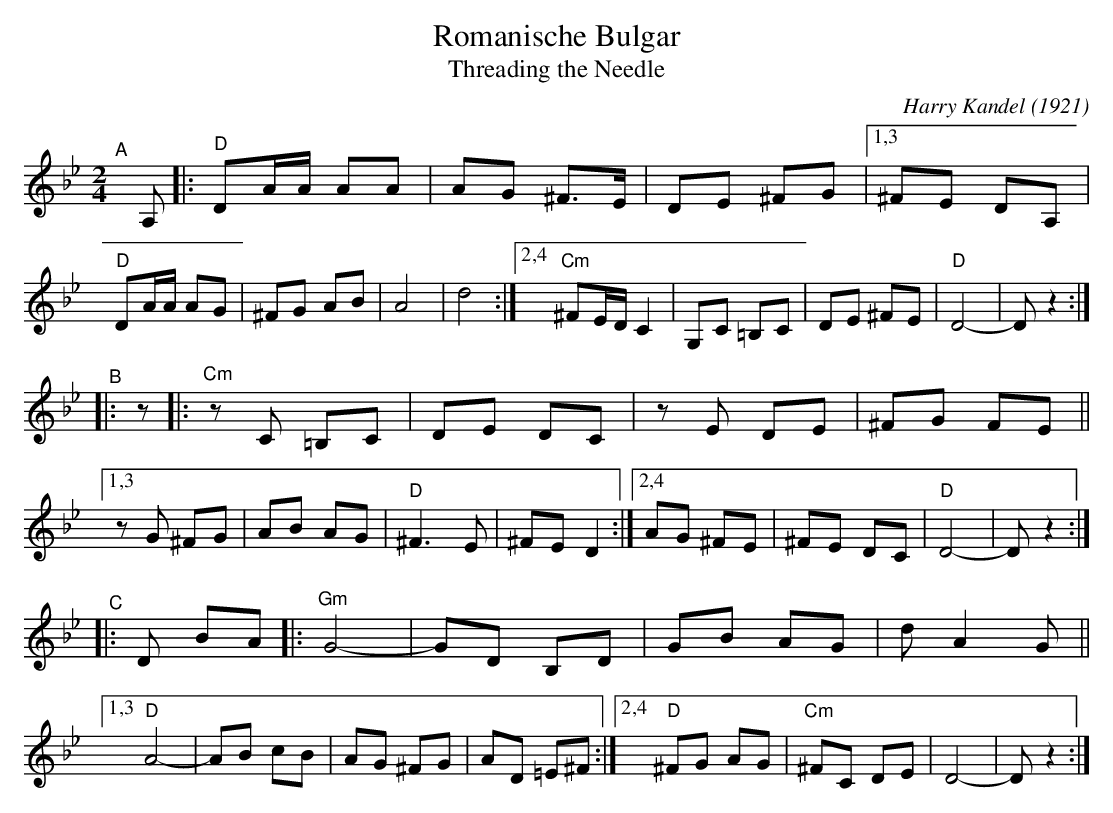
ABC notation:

X:1
T: Romanische Bulgar
T: Threading the Needle
C: Harry Kandel (1921)
M: 2/4
L: 1/8
K: Dphr
"^A"[|] A, |:\
"D"DA/A/ AA | AG ^F>E | DE ^FG |[1,3 ^FE DA, | "D"DA/A/ AG | ^FG AB | A4 | d4 \
                              :|[2,4 "Cm"^FE/D/ C2 | G,C =B,C | DE ^FE | "D"D4- | Dz2 :|
"^B"|: z |:\
"Cm"zC =B,C | DE DC | zE DE | ^FG FE ||[1,3 zG ^FG | AB AG | "D"^F3 E | ^FE D2 \
                                     :|[2,4 AG ^FE | ^FE DC | "D"D4- | Dz2 :|
"^C"|: D BA |:\
"Gm"G4- | GD B,D | GB AG | d A2 G ||[1,3 "D"A4- | AB cB | AG ^FG | AD =E^F \
                                  :|[2,4 "D"^FG AG | "Cm"^FC DE | D4- | Dz2 :|
